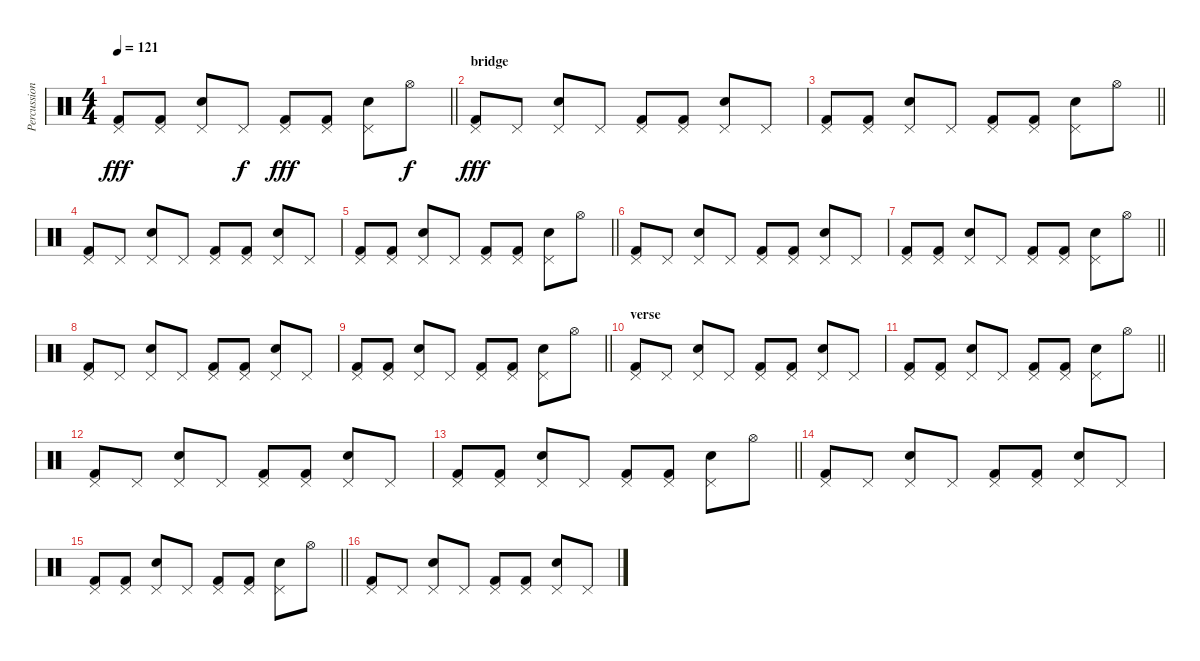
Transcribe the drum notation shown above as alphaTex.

\track ("Percussion" "Percussion") {instrument percussion}
\staff {score}
\articulation defaults
\ts (4 4)
\tempo 121
\clef neutral
\barLineRight lightlight
\ks c
("Pedal Hi-Hat (hit)" "Kick (hit) 2").8{dy fff} ("Pedal Hi-Hat (hit)" "Kick (hit) 2").8 ("Pedal Hi-Hat (hit)" "Electric Snare (hit)").8 "Pedal Hi-Hat (hit)".8{dy f} ("Pedal Hi-Hat (hit)" "Kick (hit) 2").8{dy fff} ("Pedal Hi-Hat (hit)" "Kick (hit) 2").8 ("Pedal Hi-Hat (hit)" "Electric Snare (hit)").8 "Hi-Hat (open)".8{dy f} |
\section ("" "bridge")
("Pedal Hi-Hat (hit)" "Kick (hit) 2").8{dy fff} "Pedal Hi-Hat (hit)".8 ("Pedal Hi-Hat (hit)" "Electric Snare (hit)").8 "Pedal Hi-Hat (hit)".8 ("Pedal Hi-Hat (hit)" "Kick (hit) 2").8 ("Pedal Hi-Hat (hit)" "Kick (hit) 2").8 ("Pedal Hi-Hat (hit)" "Electric Snare (hit)").8 "Pedal Hi-Hat (hit)".8 |
\barLineRight lightlight
("Pedal Hi-Hat (hit)" "Kick (hit) 2").8 ("Pedal Hi-Hat (hit)" "Kick (hit) 2").8 ("Pedal Hi-Hat (hit)" "Electric Snare (hit)").8 "Pedal Hi-Hat (hit)".8 ("Pedal Hi-Hat (hit)" "Kick (hit) 2").8 ("Pedal Hi-Hat (hit)" "Kick (hit) 2").8 ("Pedal Hi-Hat (hit)" "Electric Snare (hit)").8 "Hi-Hat (open)".8 |
("Pedal Hi-Hat (hit)" "Kick (hit) 2").8 "Pedal Hi-Hat (hit)".8 ("Pedal Hi-Hat (hit)" "Electric Snare (hit)").8 "Pedal Hi-Hat (hit)".8 ("Pedal Hi-Hat (hit)" "Kick (hit) 2").8 ("Pedal Hi-Hat (hit)" "Kick (hit) 2").8 ("Pedal Hi-Hat (hit)" "Electric Snare (hit)").8 "Pedal Hi-Hat (hit)".8 |
\barLineRight lightlight
("Pedal Hi-Hat (hit)" "Kick (hit) 2").8 ("Pedal Hi-Hat (hit)" "Kick (hit) 2").8 ("Pedal Hi-Hat (hit)" "Electric Snare (hit)").8 "Pedal Hi-Hat (hit)".8 ("Pedal Hi-Hat (hit)" "Kick (hit) 2").8 ("Pedal Hi-Hat (hit)" "Kick (hit) 2").8 ("Pedal Hi-Hat (hit)" "Electric Snare (hit)").8 "Hi-Hat (open)".8 |
("Pedal Hi-Hat (hit)" "Kick (hit) 2").8 "Pedal Hi-Hat (hit)".8 ("Pedal Hi-Hat (hit)" "Electric Snare (hit)").8 "Pedal Hi-Hat (hit)".8 ("Pedal Hi-Hat (hit)" "Kick (hit) 2").8 ("Pedal Hi-Hat (hit)" "Kick (hit) 2").8 ("Pedal Hi-Hat (hit)" "Electric Snare (hit)").8 "Pedal Hi-Hat (hit)".8 |
\barLineRight lightlight
("Pedal Hi-Hat (hit)" "Kick (hit) 2").8 ("Pedal Hi-Hat (hit)" "Kick (hit) 2").8 ("Pedal Hi-Hat (hit)" "Electric Snare (hit)").8 "Pedal Hi-Hat (hit)".8 ("Pedal Hi-Hat (hit)" "Kick (hit) 2").8 ("Pedal Hi-Hat (hit)" "Kick (hit) 2").8 ("Pedal Hi-Hat (hit)" "Electric Snare (hit)").8 "Hi-Hat (open)".8 |
("Pedal Hi-Hat (hit)" "Kick (hit) 2").8 "Pedal Hi-Hat (hit)".8 ("Pedal Hi-Hat (hit)" "Electric Snare (hit)").8 "Pedal Hi-Hat (hit)".8 ("Pedal Hi-Hat (hit)" "Kick (hit) 2").8 ("Pedal Hi-Hat (hit)" "Kick (hit) 2").8 ("Pedal Hi-Hat (hit)" "Electric Snare (hit)").8 "Pedal Hi-Hat (hit)".8 |
\barLineRight lightlight
("Pedal Hi-Hat (hit)" "Kick (hit) 2").8 ("Pedal Hi-Hat (hit)" "Kick (hit) 2").8 ("Pedal Hi-Hat (hit)" "Electric Snare (hit)").8 "Pedal Hi-Hat (hit)".8 ("Pedal Hi-Hat (hit)" "Kick (hit) 2").8 ("Pedal Hi-Hat (hit)" "Kick (hit) 2").8 ("Pedal Hi-Hat (hit)" "Electric Snare (hit)").8 "Hi-Hat (open)".8 |
\section ("" "verse")
("Pedal Hi-Hat (hit)" "Kick (hit) 2").8 "Pedal Hi-Hat (hit)".8 ("Pedal Hi-Hat (hit)" "Electric Snare (hit)").8 "Pedal Hi-Hat (hit)".8 ("Pedal Hi-Hat (hit)" "Kick (hit) 2").8 ("Pedal Hi-Hat (hit)" "Kick (hit) 2").8 ("Pedal Hi-Hat (hit)" "Electric Snare (hit)").8 "Pedal Hi-Hat (hit)".8 |
\barLineRight lightlight
("Pedal Hi-Hat (hit)" "Kick (hit) 2").8 ("Pedal Hi-Hat (hit)" "Kick (hit) 2").8 ("Pedal Hi-Hat (hit)" "Electric Snare (hit)").8 "Pedal Hi-Hat (hit)".8 ("Pedal Hi-Hat (hit)" "Kick (hit) 2").8 ("Pedal Hi-Hat (hit)" "Kick (hit) 2").8 ("Pedal Hi-Hat (hit)" "Electric Snare (hit)").8 "Hi-Hat (open)".8 |
("Pedal Hi-Hat (hit)" "Kick (hit) 2").8 "Pedal Hi-Hat (hit)".8 ("Pedal Hi-Hat (hit)" "Electric Snare (hit)").8 "Pedal Hi-Hat (hit)".8 ("Pedal Hi-Hat (hit)" "Kick (hit) 2").8 ("Pedal Hi-Hat (hit)" "Kick (hit) 2").8 ("Pedal Hi-Hat (hit)" "Electric Snare (hit)").8 "Pedal Hi-Hat (hit)".8 |
\barLineRight lightlight
("Pedal Hi-Hat (hit)" "Kick (hit) 2").8 ("Pedal Hi-Hat (hit)" "Kick (hit) 2").8 ("Pedal Hi-Hat (hit)" "Electric Snare (hit)").8 "Pedal Hi-Hat (hit)".8 ("Pedal Hi-Hat (hit)" "Kick (hit) 2").8 ("Pedal Hi-Hat (hit)" "Kick (hit) 2").8 ("Pedal Hi-Hat (hit)" "Electric Snare (hit)").8 "Hi-Hat (open)".8 |
("Pedal Hi-Hat (hit)" "Kick (hit) 2").8 "Pedal Hi-Hat (hit)".8 ("Pedal Hi-Hat (hit)" "Electric Snare (hit)").8 "Pedal Hi-Hat (hit)".8 ("Pedal Hi-Hat (hit)" "Kick (hit) 2").8 ("Pedal Hi-Hat (hit)" "Kick (hit) 2").8 ("Pedal Hi-Hat (hit)" "Electric Snare (hit)").8 "Pedal Hi-Hat (hit)".8 |
\barLineRight lightlight
("Pedal Hi-Hat (hit)" "Kick (hit) 2").8 ("Pedal Hi-Hat (hit)" "Kick (hit) 2").8 ("Pedal Hi-Hat (hit)" "Electric Snare (hit)").8 "Pedal Hi-Hat (hit)".8 ("Pedal Hi-Hat (hit)" "Kick (hit) 2").8 ("Pedal Hi-Hat (hit)" "Kick (hit) 2").8 ("Pedal Hi-Hat (hit)" "Electric Snare (hit)").8 "Hi-Hat (open)".8 |
("Pedal Hi-Hat (hit)" "Kick (hit) 2").8 "Pedal Hi-Hat (hit)".8 ("Pedal Hi-Hat (hit)" "Electric Snare (hit)").8 "Pedal Hi-Hat (hit)".8 ("Pedal Hi-Hat (hit)" "Kick (hit) 2").8 ("Pedal Hi-Hat (hit)" "Kick (hit) 2").8 ("Pedal Hi-Hat (hit)" "Electric Snare (hit)").8 "Pedal Hi-Hat (hit)".8
